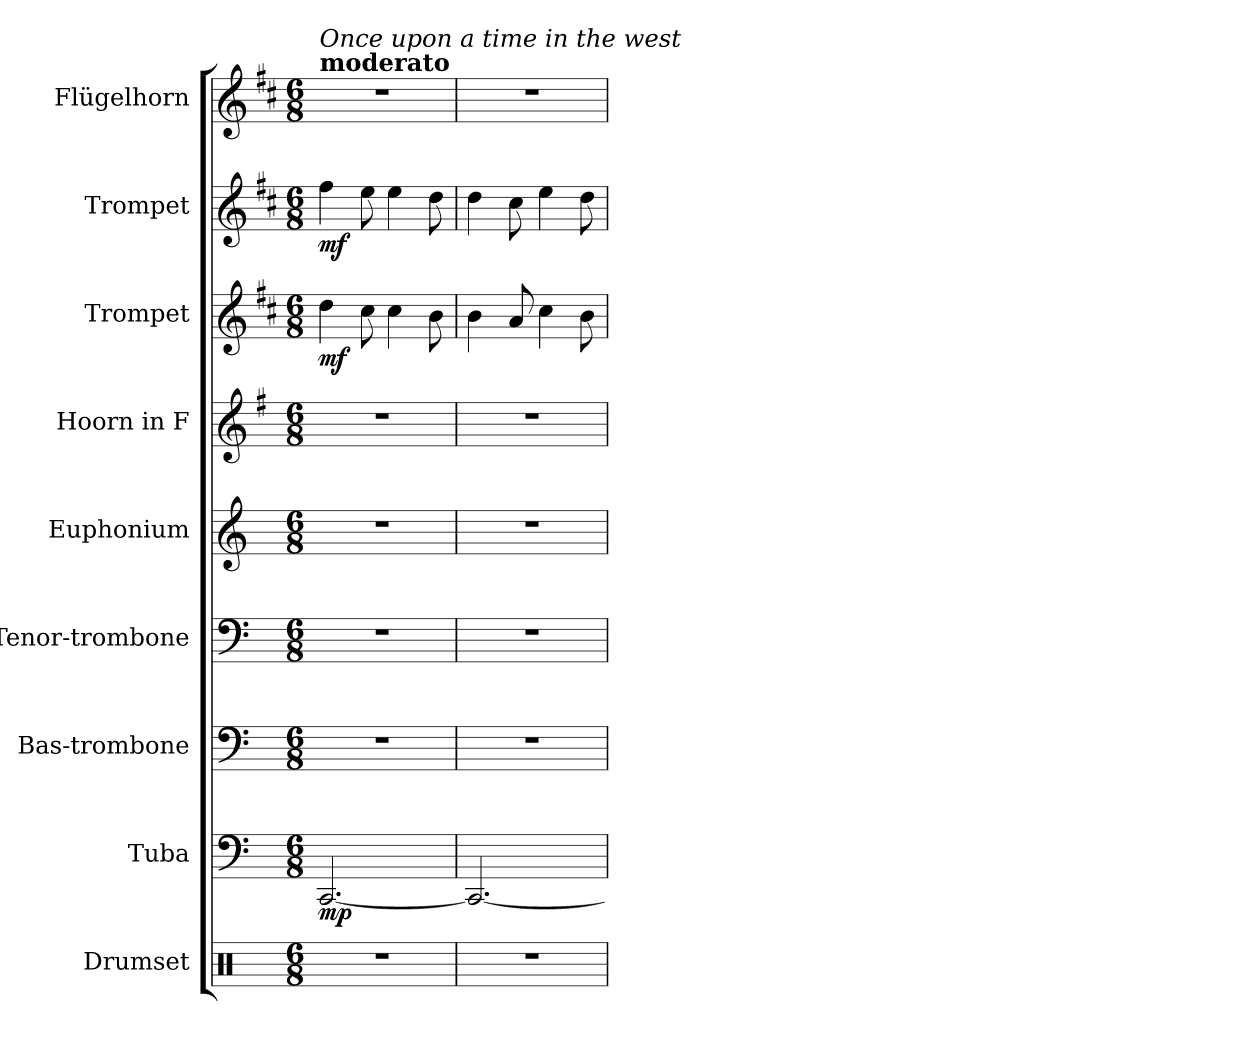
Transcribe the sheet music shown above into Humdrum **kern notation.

**kern	**kern	**dynam	**kern	**kern	**kern	**kern	**kern	**dynam	**kern	**dynam	**kern
*part9	*part8	*part8	*part7	*part6	*part5	*part4	*part3	*part3	*part2	*part2	*part1
*staff9	*staff8	*staff8	*staff7	*staff6	*staff5	*staff4	*staff3	*staff3	*staff2	*staff2	*staff1
*I"Drumset	*I"Tuba	*	*I"Bas-trombone	*I"Tenor-trombone	*I"Euphonium	*I"Hoorn in F	*I"Trompet	*	*I"Trompet	*	*I"Flügelhorn
*I'Drs.	*I'Tba.	*	*I'Bs. Tbn.	*I'T. Tbn.	*I'Euph.	*	*I'Tpt.	*	*I'Tpt.	*	*I'Flghn.
*clefX	*clefF4	*	*clefF4	*clefF4	*clefG2	*clefG2	*clefG2	*	*clefG2	*	*clefG2
*	*	*	*	*	*ITrd8c14	*ITrd4c7	*ITrd1c2	*	*ITrd1c2	*	*ITrd1c2
*k[]	*k[]	*	*k[]	*k[]	*k[]	*k[]	*k[]	*	*k[]	*	*k[]
*M6/8	*M6/8	*	*M6/8	*M6/8	*M6/8	*M6/8	*M6/8	*	*M6/8	*	*M6/8
*MM75	*MM75	*	*MM75	*MM75	*MM75	*MM75	*MM75	*	*MM75	*	*MM75
=1	=1	=1	=1	=1	=1	=1	=1	=1	=1	=1	=1
!	!	!	!	!	!	!	!	!	!	!	!LO:TX:a:B:t=moderato
!	!	!	!	!	!	!	!	!	!	!	!LO:TX:a:i:t=Once upon a time in the west
!	!	!LO:DY:b	!	!	!	!	!	!LO:DY:b	!	!LO:DY:b	!
2.r	[2.CC/	mp	2.r	2.r	2.r	2.r	4cc\	mf	4ee\	mf	2.r
.	.	.	.	.	.	.	8b\	.	8dd\	.	.
.	.	.	.	.	.	.	4b\	.	4dd\	.	.
.	.	.	.	.	.	.	8a\	.	8cc\	.	.
=2	=2	=2	=2	=2	=2	=2	=2	=2	=2	=2	=2
2.r	2.CC/_	.	2.r	2.r	2.r	2.r	4a\	.	4cc\	.	2.r
.	.	.	.	.	.	.	8g/	.	8b\	.	.
.	.	.	.	.	.	.	4b\	.	4dd\	.	.
.	.	.	.	.	.	.	8a\	.	8cc\	.	.
=	=	=	=	=	=	=	=	=	=	=	=
*-	*-	*-	*-	*-	*-	*-	*-	*-	*-	*-	*-
